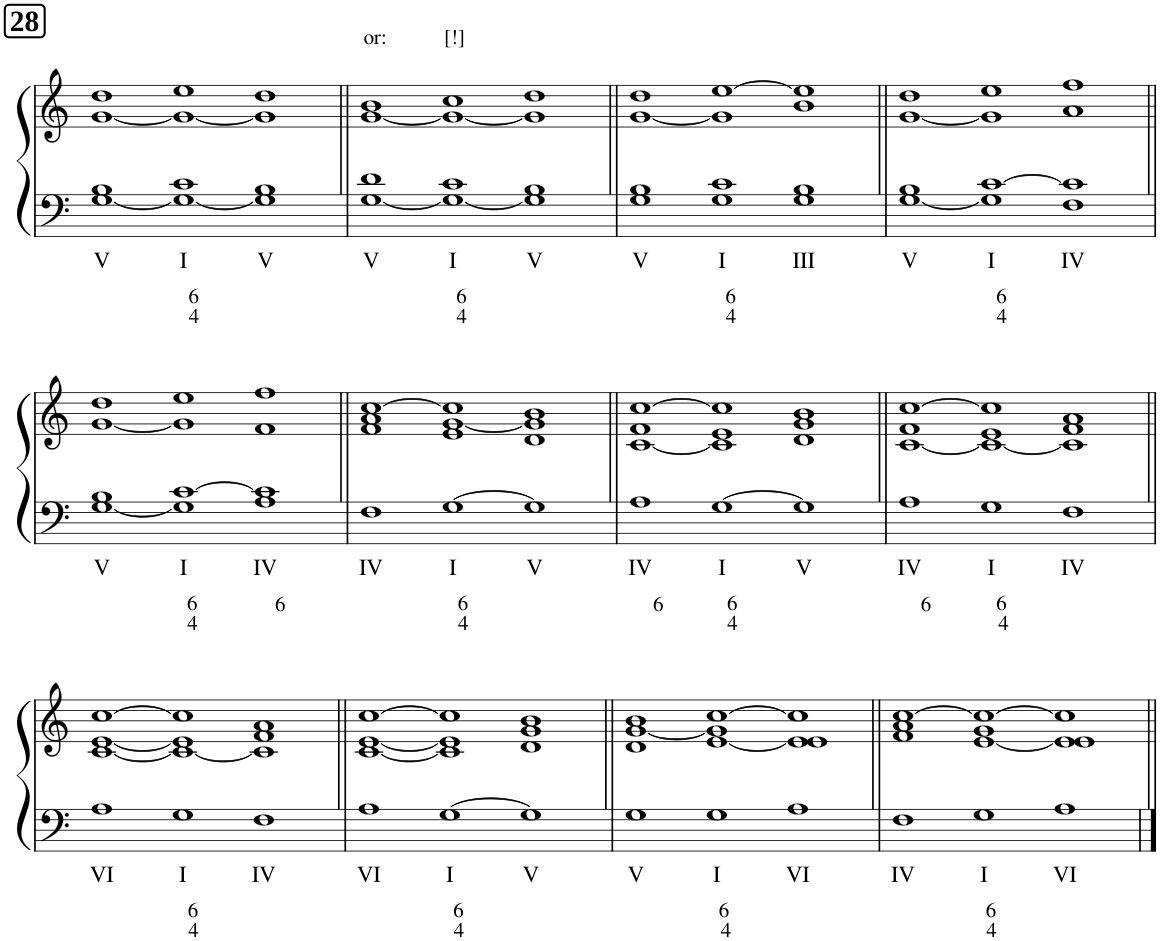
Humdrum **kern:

**kern	**text	**kern
*part1	*part1	*part1
*staff2	*staff2	*staff1
*I"Piano	*	*
*I'Pno	*	*
*clefF4	*	*clefG2
*k[]	*	*k[]
*M12/4	*	*M12/4
!!LO:REH:place=s1:a:B:cj:fs=14:t=28
=1	=1	=1
!	!LO:LY:b	!
[1G 1B	V	[1g 1dd
!LO:TX:b:t=6	!	!
!LO:TX:b:t=4	!	!
!	!LO:LY:b	!
1G_ 1c	I	1g_ 1ee
!	!LO:LY:b	!
1G] 1B	V	1g] 1dd
=2||	=2||	=2||
!	!	!LO:TX:a:t=or&colon;
!	!LO:LY:b	!
[1G 1d	V	[1g 1b
!	!	!LO:TX:a:t=[!]
!LO:TX:b:t=6	!	!
!LO:TX:b:t=4	!	!
!	!LO:LY:b	!
1G_ 1c	I	1g_ 1cc
!	!LO:LY:b	!
1G] 1B	V	1g] 1dd
=3||	=3||	=3||
!	!LO:LY:b	!
1G 1B	V	[1g 1dd
!LO:TX:b:t=6	!	!
!LO:TX:b:t=4	!	!
!	!LO:LY:b	!
1G 1c	I	1g] [1ee
!	!LO:LY:b	!
1G 1B	III	1b 1ee]
=4||	=4||	=4||
!	!LO:LY:b	!
[1G 1B	V	[1g 1dd
!LO:TX:b:t=6	!	!
!LO:TX:b:t=4	!	!
!	!LO:LY:b	!
1G] [1c	I	1g] 1ee
!	!LO:LY:b	!
1F 1c]	IV	1a 1ff
!!LO:LB:g=z
=5||	=5||	=5||
!	!LO:LY:b	!
[1G 1B	V	[1g 1dd
!LO:TX:b:t=6	!	!
!LO:TX:b:t=4	!	!
!	!LO:LY:b	!
1G] [1c	I	1g] 1ee
!LO:TX:b:t=6	!	!
!	!LO:LY:b	!
1A 1c]	IV	1f 1ff
=6||	=6||	=6||
!	!LO:LY:b	!
1F	IV	1f 1a [1cc
!LO:TX:b:t=6	!	!
!LO:TX:b:t=4	!	!
!	!LO:LY:b	!
[1G	I	1e [1g 1cc]
!	!LO:LY:b	!
1G]	V	1d 1g] 1b
=7||	=7||	=7||
!LO:TX:b:t=6	!	!
!	!LO:LY:b	!
1A	IV	[1c 1f [1cc
!LO:TX:b:t=6	!	!
!LO:TX:b:t=4	!	!
!	!LO:LY:b	!
[1G	I	1c] 1e 1cc]
!	!LO:LY:b	!
1G]	V	1d 1g 1b
=8||	=8||	=8||
!LO:TX:b:t=6	!	!
!	!LO:LY:b	!
1A	IV	[1c 1f [1cc
!LO:TX:b:t=6	!	!
!LO:TX:b:t=4	!	!
!	!LO:LY:b	!
1G	I	1c_ 1e 1cc]
!	!LO:LY:b	!
1F	IV	1c] 1f 1a
!!LO:LB:g=z
=9||	=9||	=9||
!	!LO:LY:b	!
1A	VI	[1c [1e [1cc
!LO:TX:b:t=6	!	!
!LO:TX:b:t=4	!	!
!	!LO:LY:b	!
1G	I	1c_ 1e] 1cc]
!	!LO:LY:b	!
1F	IV	1c] 1f 1a
=10||	=10||	=10||
!	!LO:LY:b	!
1A	VI	[1c [1e [1cc
!LO:TX:b:t=6	!	!
!LO:TX:b:t=4	!	!
!	!LO:LY:b	!
[1G	I	1c] 1e] 1cc]
!	!LO:LY:b	!
1G]	V	1d 1g 1b
=11||	=11||	=11||
!	!LO:LY:b	!
1G	V	1d [1g 1b
!LO:TX:b:t=6	!	!
!LO:TX:b:t=4	!	!
!	!LO:LY:b	!
1G	I	[1e 1g] [1cc
!	!LO:LY:b	!
1A	VI	1e] 1e 1cc]
=12||	=12||	=12||
!	!LO:LY:b	!
1F	IV	1f 1a [1cc
!LO:TX:b:t=6	!	!
!LO:TX:b:t=4	!	!
!	!LO:LY:b	!
1G	I	[1e 1g 1cc_
!	!LO:LY:b	!
1A	VI	1e] 1e 1cc]
=||	=||	=||
*-	*-	*-
